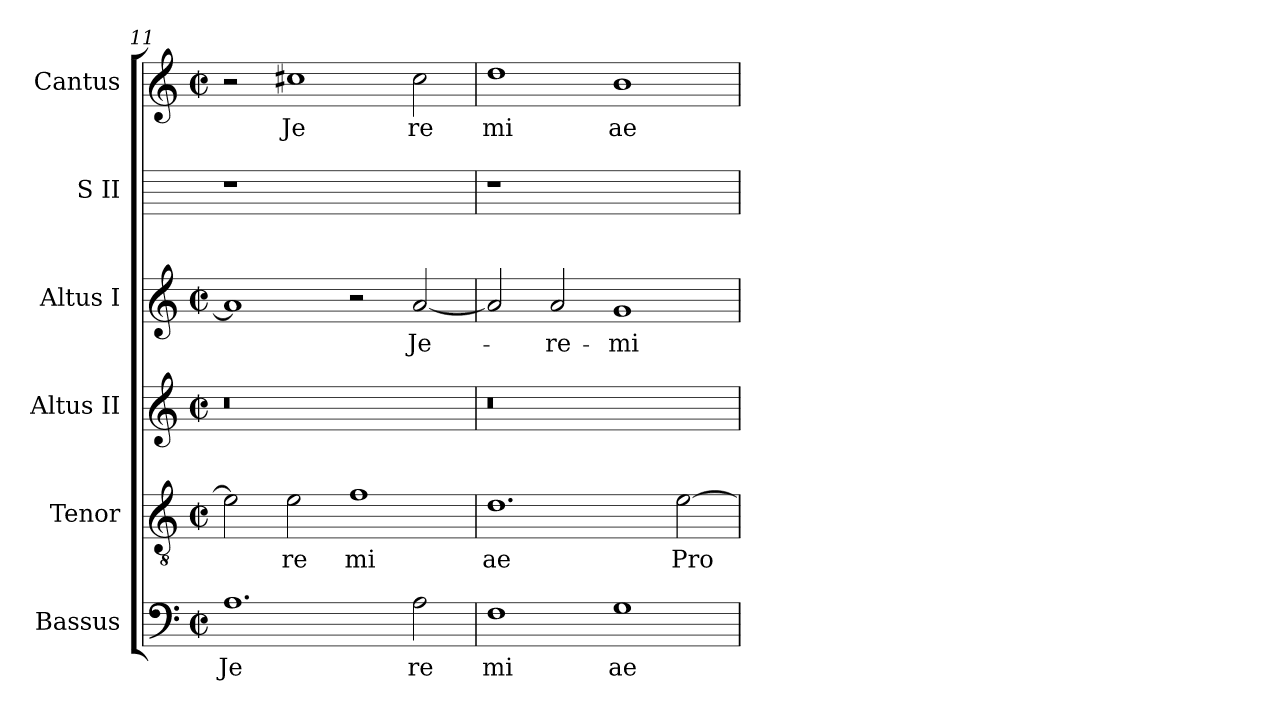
**kern	**text	**kern	**text	**kern	**kern	**text	**kern	**kern	**text
*part6	*part6	*part5	*part5	*part4	*part3	*part3	*part2	*part1	*part1
*staff6	*staff6	*staff5	*staff5	*staff4	*staff3	*staff3	*staff2	*staff1	*staff1
*I"Bassus	*	*I"Tenor	*	*I"Altus II	*I"Altus I	*	*I"S II	*I"Cantus	*
*I'B	*	*I'T	*	*I'A II	*I'A I	*	*	*	*
*clefF4	*	*clefGv2	*	*clefG2	*clefG2	*	*	*clefG2	*
*M2/2	*	*M2/2	*	*M2/2	*M2/2	*	*	*M2/2	*
*met(c|)	*	*met(c|)	*	*met(c|)	*met(c|)	*	*	*met(c|)	*
=11	=11	=11	=11	=11	=11	=11	=11	=11	=11
!	!LO:LY:b:cj	!	!	!	!	!	!	!	!
1.A	Je	2e\]	.	0r	1a]	.	1r	2r	.
!	!	!	!LO:LY:b:cj	!	!	!	!	!	!LO:LY:b:cj
.	.	2e\	re	.	.	.	.	1cc#	Je
!	!	!	!LO:LY:b:cj	!	!	!	!	!	!
.	.	1f	mi	.	2r	.	1ryy	.	.
!	!LO:LY:b:cj	!	!	!	!	!LO:LY:b:cj	!	!	!LO:LY:b:cj
2A\	re	.	.	.	[<2a/	Je-	.	2cc#\	re
=12	=12	=12	=12	=12	=12	=12	=12	=12	=12
!	!LO:LY:b:cj	!	!LO:LY:b:cj	!	!	!	!	!	!LO:LY:b:cj
1F	mi	1.d	ae	0r	2a/]	.	1r	1dd	mi
!	!	!	!	!	!	!LO:LY:b:cj	!	!	!
.	.	.	.	.	2a/	-re-	.	.	.
!	!LO:LY:b:cj	!	!	!	!	!LO:LY:b:cj	!	!	!LO:LY:b:cj
1G	ae	.	.	.	1g	-mi-	1ryy	1b	ae
!	!	!	!LO:LY:b	!	!	!	!	!	!
.	.	[>2e\	Pro	.	.	.	.	.	.
=	=	=	=	=	=	=	=	=	=
*-	*-	*-	*-	*-	*-	*-	*-	*-	*-
